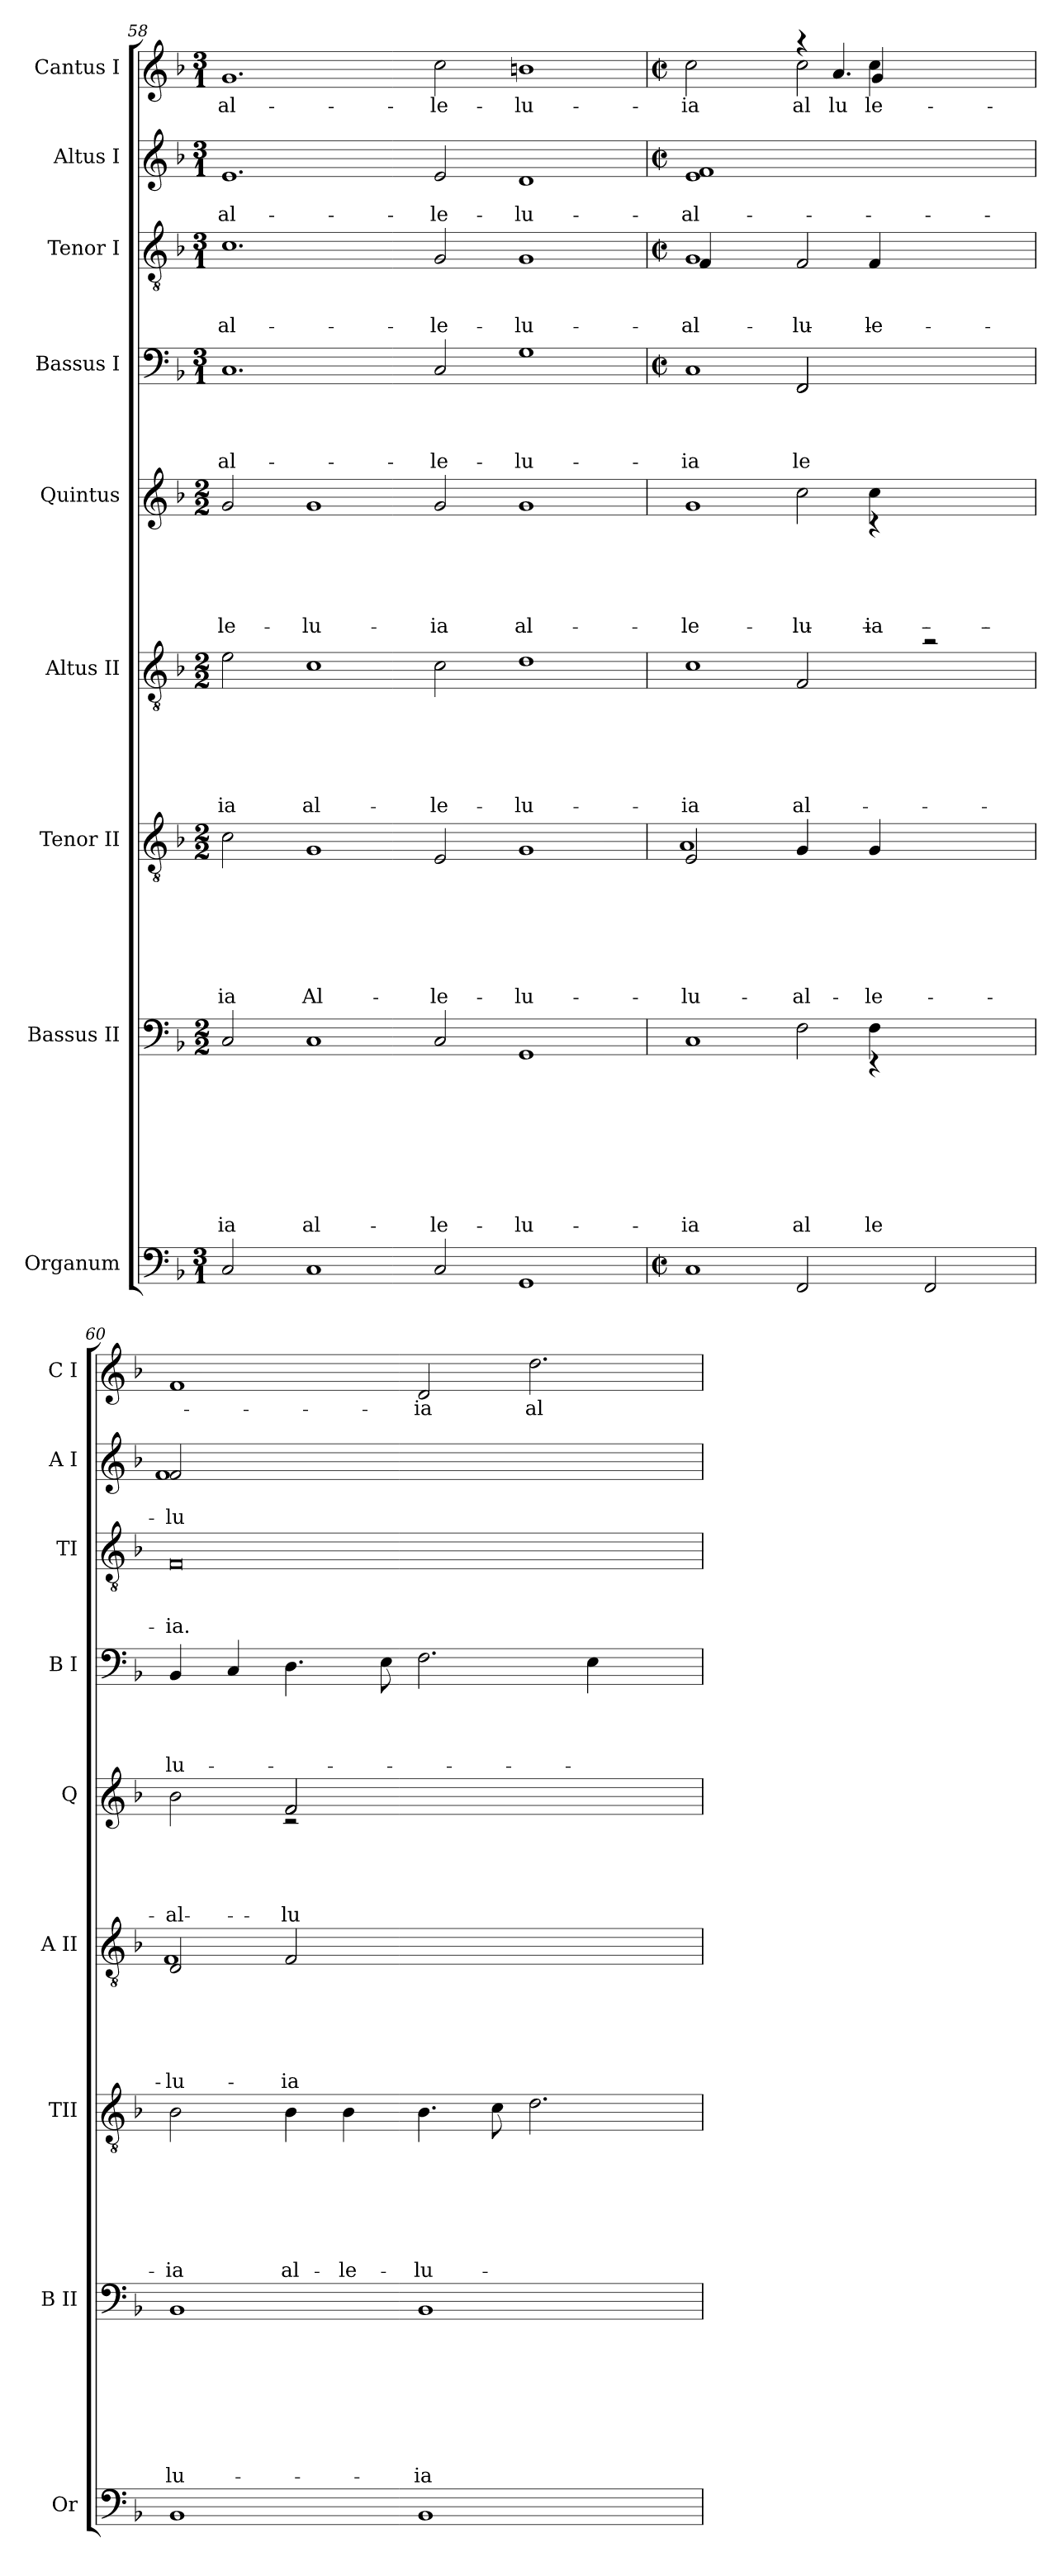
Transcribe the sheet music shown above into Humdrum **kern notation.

**kern	**kern	**text	**text	**text	**text	**text	**text	**text	**text	**kern	**text	**text	**text	**text	**text	**text	**text	**kern	**text	**text	**text	**text	**text	**text	**kern	**text	**text	**text	**text	**text	**kern	**text	**text	**text	**text	**kern	**text	**text	**text	**kern	**text	**text	**kern	**text
*part9	*part8	*part8	*part8	*part8	*part8	*part8	*part8	*part8	*part8	*part7	*part7	*part7	*part7	*part7	*part7	*part7	*part7	*part6	*part6	*part6	*part6	*part6	*part6	*part6	*part5	*part5	*part5	*part5	*part5	*part5	*part4	*part4	*part4	*part4	*part4	*part3	*part3	*part3	*part3	*part2	*part2	*part2	*part1	*part1
*staff9	*staff8	*staff8	*staff8	*staff8	*staff8	*staff8	*staff8	*staff8	*staff8	*staff7	*staff7	*staff7	*staff7	*staff7	*staff7	*staff7	*staff7	*staff6	*staff6	*staff6	*staff6	*staff6	*staff6	*staff6	*staff5	*staff5	*staff5	*staff5	*staff5	*staff5	*staff4	*staff4	*staff4	*staff4	*staff4	*staff3	*staff3	*staff3	*staff3	*staff2	*staff2	*staff2	*staff1	*staff1
*I"Organum	*I"Bassus II	*	*	*	*	*	*	*	*	*I"Tenor II	*	*	*	*	*	*	*	*I"Altus II	*	*	*	*	*	*	*I"Quintus	*	*	*	*	*	*I"Bassus I	*	*	*	*	*I"Tenor I	*	*	*	*I"Altus I	*	*	*I"Cantus I	*
*I'Or	*I'B II	*	*	*	*	*	*	*	*	*I'TII	*	*	*	*	*	*	*	*I'A II	*	*	*	*	*	*	*I'Q	*	*	*	*	*	*I'B I	*	*	*	*	*I'TI	*	*	*	*I'A I	*	*	*I'C I	*
*clefF4	*clefF4	*	*	*	*	*	*	*	*	*clefGv2	*	*	*	*	*	*	*	*clefGv2	*	*	*	*	*	*	*clefG2	*	*	*	*	*	*clefF4	*	*	*	*	*clefGv2	*	*	*	*clefG2	*	*	*clefG2	*
*k[b-]	*k[b-]	*	*	*	*	*	*	*	*	*k[b-]	*	*	*	*	*	*	*	*k[b-]	*	*	*	*	*	*	*k[b-]	*	*	*	*	*	*k[b-]	*	*	*	*	*k[b-]	*	*	*	*k[b-]	*	*	*k[b-]	*
*F:	*F:	*	*	*	*	*	*	*	*	*F:	*	*	*	*	*	*	*	*F:	*	*	*	*	*	*	*F:	*	*	*	*	*	*F:	*	*	*	*	*F:	*	*	*	*F:	*	*	*F:	*
*M3/1	*M2/2	*	*	*	*	*	*	*	*	*M2/2	*	*	*	*	*	*	*	*M2/2	*	*	*	*	*	*	*M2/2	*	*	*	*	*	*M3/1	*	*	*	*	*M3/1	*	*	*	*M3/1	*	*	*M3/1	*
=58	=58	=58	=58	=58	=58	=58	=58	=58	=58	=58	=58	=58	=58	=58	=58	=58	=58	=58	=58	=58	=58	=58	=58	=58	=58	=58	=58	=58	=58	=58	=58	=58	=58	=58	=58	=58	=58	=58	=58	=58	=58	=58	=58	=58
!	!	!	!	!	!	!	!	!	!LO:LY:b	!	!	!	!	!	!	!	!LO:LY:b	!	!	!	!	!	!	!LO:LY:b	!	!	!	!	!	!LO:LY:b	!	!	!	!	!LO:LY:b:rj	!	!	!	!LO:LY:b:rj	!	!	!LO:LY:b:rj	!	!LO:LY:b:rj
2C/	2C/	.	.	.	.	.	.	.	-ia	2c\	.	.	.	.	.	.	-ia	2e\	.	.	.	.	.	-ia	2g/	.	.	.	.	-le-	1.C	.	.	.	al-	1.c	.	.	al-	1.e	.	al-	1.g	al-
!	!	!	!	!	!	!	!	!	!LO:LY:b	!	!	!	!	!	!	!	!LO:LY:b	!	!	!	!	!	!	!LO:LY:b:rj	!	!	!	!	!	!LO:LY:b:rj	!	!	!	!	!	!	!	!	!	!	!	!	!	!
1C	1C	.	.	.	.	.	.	.	al-	1G	.	.	.	.	.	.	Al-	1c	.	.	.	.	.	al-	1g	.	.	.	.	-lu-	.	.	.	.	.	.	.	.	.	.	.	.	.	.
!	!	!	!	!	!	!	!	!	!LO:LY:b	!	!	!	!	!	!	!	!LO:LY:b	!	!	!	!	!	!	!LO:LY:b	!	!	!	!	!	!LO:LY:b	!	!	!	!	!LO:LY:b	!	!	!	!LO:LY:b	!	!	!LO:LY:b	!	!LO:LY:b
2C/	2C/	.	.	.	.	.	.	.	-le-	2E/	.	.	.	.	.	.	-le-	2c\	.	.	.	.	.	-le-	2g/	.	.	.	.	-ia	2C/	.	.	.	-le-	2G/	.	.	-le-	2e/	.	-le-	2cc\	-le-
!	!	!	!	!	!	!	!	!	!LO:LY:b	!	!	!	!	!	!	!	!LO:LY:b	!	!	!	!	!	!	!LO:LY:b:rj	!	!	!	!	!	!LO:LY:b:rj	!	!	!	!	!LO:LY:b:rj	!	!	!	!LO:LY:b:rj	!	!	!LO:LY:b:rj	!	!LO:LY:b:rj
1GG	1GG	.	.	.	.	.	.	.	-lu-	1G	.	.	.	.	.	.	-lu-	1d	.	.	.	.	.	-lu-	1g	.	.	.	.	al-	1G	.	.	.	-lu-	1G	.	.	-lu-	1d	.	-lu-	1bn	-lu-
!!LO:PB:g=z
=59	=59	=59	=59	=59	=59	=59	=59	=59	=59	=59	=59	=59	=59	=59	=59	=59	=59	=59	=59	=59	=59	=59	=59	=59	=59	=59	=59	=59	=59	=59	=59	=59	=59	=59	=59	=59	=59	=59	=59	=59	=59	=59	=59	=59
*M2/2	*	*	*	*	*	*	*	*	*	*	*	*	*	*	*	*	*	*	*	*	*	*	*	*	*	*	*	*	*	*	*M2/2	*	*	*	*	*M2/2	*	*	*	*M2/2	*	*	*M2/2	*
*met(c|)	*	*	*	*	*	*	*	*	*	*	*	*	*	*	*	*	*	*	*	*	*	*	*	*	*	*	*	*	*	*	*met(c|)	*	*	*	*	*met(c|)	*	*	*	*met(c|)	*	*	*met(c|)	*
*^	*	*	*	*	*	*	*	*	*	*	*	*	*	*	*	*	*	*	*	*	*	*	*	*	*	*	*	*	*	*	*	*	*	*	*	*	*	*	*	*	*	*	*	*
*	*^	*	*	*	*	*	*	*	*	*	*	*	*	*	*	*	*	*	*	*	*	*	*	*	*	*	*	*	*	*	*	*	*	*	*	*	*	*	*	*	*	*	*	*	*
!	!	!	!	!	!	!	!	!	!	!	!LO:LY:b	!	!	!	!	!	!	!	!LO:LY:b	!	!	!	!	!	!	!	!	!	!	!	!	!	!	!	!	!	!	!	!	!	!	!	!	!	!	!
*	*	*	*^	*	*	*	*	*	*	*	*	*^	*	*	*	*	*	*	*	*	*	*	*	*	*	*	*	*	*	*	*	*	*	*	*	*	*	*	*	*	*	*	*	*	*	*
*	*	*	*	*^	*	*	*	*	*	*	*	*	*	*	*	*	*	*	*	*	*	*	*	*	*	*	*	*	*	*	*	*	*	*	*	*	*	*	*	*	*	*	*	*	*	*	*	*
*	*	*	*	*	*^	*	*	*	*	*	*	*	*	*	*	*	*	*	*	*	*	*	*	*	*	*	*	*	*	*	*	*	*	*	*	*	*	*	*	*	*	*	*	*	*	*	*	*	*
!	!	!	!	!	!	!	!	!	!	!	!	!	!	!	!	!	!	!	!	!	!	!	!LO:LY:b:rj	!	!	!	!	!	!	!LO:LY:b	!	!	!	!	!	!LO:LY:b	!	!	!	!	!LO:LY:b	!	!	!	!LO:LY:b	!	!	!	!	!
*	*	*	*	*	*	*	*	*	*	*	*	*	*	*	*	*	*	*	*	*	*	*	*	*^	*	*	*	*	*	*	*^	*	*	*	*	*	*^	*	*	*	*	*^	*	*	*	*	*	*	*	*
*	*	*	*	*	*	*	*	*	*	*	*	*	*	*	*	*	*	*	*	*	*	*	*	*	*	*	*	*	*	*	*	*	*^	*	*	*	*	*	*	*^	*	*	*	*	*	*	*	*	*	*	*	*	*	*
*	*	*	*	*	*	*	*	*	*	*	*	*	*	*	*	*	*	*	*	*	*	*	*	*	*	*	*	*	*	*	*	*	*	*^	*	*	*	*	*	*	*	*	*	*	*	*	*	*	*	*	*	*	*	*	*	*
!	!	!	!	!	!	!	!	!	!	!	!	!	!	!	!	!	!	!	!	!	!	!	!	!	!	!	!	!	!	!	!	!	!	!	!	!	!	!	!	!	!	!	!	!	!	!	!	!	!	!	!	!LO:LY:b	!	!	!LO:LY:b	!	!LO:LY:b
*	*	*	*	*	*	*	*	*	*	*	*	*	*	*	*	*	*	*	*	*	*	*	*	*	*	*	*	*	*	*	*	*	*	*	*	*	*	*	*	*	*	*	*	*	*	*	*	*	*^	*	*	*	*	*	*	*^	*
*	*	*	*	*	*	*	*	*	*	*	*	*	*	*	*	*	*	*	*	*	*	*	*	*	*	*	*	*	*	*	*	*	*	*	*	*	*	*	*	*	*	*	*	*	*	*	*	*	*	*	*	*	*	*	*	*	*	*^	*
*	*	*	*	*	*	*	*	*	*	*	*	*	*	*	*	*	*	*	*	*	*	*	*	*	*	*	*	*	*	*	*	*	*	*	*	*	*	*	*	*	*	*	*	*	*	*	*	*	*	*	*	*	*	*	*	*	*	*	*^	*
4ryy	1C	2ryy	1C	2.ryy	2ryy	2.ryy	.	.	.	.	.	.	.	-ia	2E/	1A	.	.	.	.	.	.	-lu-	1c	2ryy	.	.	.	.	.	-ia	1g	2.ryy	2ryy	2.ryy	.	.	.	.	-le-	1C	2ryy	2ryy	.	.	.	-ia	1G	4F/	2ryy	.	.	al-	1e 1f	.	al-	2cc\	2ryy	2ryy	2.ryy	-ia
1ryy	.	.	.	.	.	.	.	.	.	.	.	.	.	.	.	.	.	.	.	.	.	.	.	.	.	.	.	.	.	.	.	.	.	.	.	.	.	.	.	.	.	.	.	.	.	.	.	.	2ryy	.	.	.	.	.	.	.	.	.	.	.	.
!	!	!	!	!	!	!	!	!	!	!	!	!	!	!LO:LY:b	!	!	!	!	!	!	!	!	!LO:LY:b	!	!	!	!	!	!	!	!LO:LY:b	!	!	!	!	!	!	!	!	!LO:LY:b	!	!	!	!	!	!	!LO:LY:b	!	!	!	!	!	!	!	!	!	!	!	!	!	!
!	!	!	!	!	!	!	!	!	!	!	!	!	!	!	!	!	!	!	!	!	!	!	!	!	!	!	!	!	!	!	!	!	!	!	!	!	!	!	!	!	!	!	!	!	!	!	!LO:LY:b	!	!	!	!	!	!LO:LY:b	!	!	!	!	!	!	!	!LO:LY:b
.	.	2FF/	.	.	2F\	.	.	.	.	.	.	.	.	al-	4G/	.	.	.	.	.	.	.	al-	.	2F/	.	.	.	.	.	al-	.	.	2cc\	.	.	.	.	.	-lu-	.	2FF/	2FF/	.	.	.	-le-	.	.	2F/	.	.	-lu-	.	.	.	4raa	2cc\	8ryy	.	-al-
!	!	!	!	!	!	!	!	!	!	!	!	!	!	!	!	!	!	!	!	!	!	!	!	!	!	!	!	!	!	!	!	!	!	!	!	!	!	!	!	!	!	!	!	!	!	!	!	!	!	!	!	!	!	!	!	!	!	!	!	!	!LO:LY:b
.	.	.	.	.	.	.	.	.	.	.	.	.	.	.	.	.	.	.	.	.	.	.	.	.	.	.	.	.	.	.	.	.	.	.	.	.	.	.	.	.	.	.	.	.	.	.	.	.	.	.	.	.	.	.	.	.	.	.	4.a/	.	-lu-
!	!	!	!	!	!	!	!	!	!	!	!	!	!	!LO:LY:b	!	!	!	!	!	!	!	!	!LO:LY:b	!	!	!	!	!	!	!	!	!	!	!	!	!	!	!	!	!LO:LY:b	!	!	!	!	!	!	!	!	!	!	!	!	!LO:LY:b	!	!	!	!	!	!	!	!LO:LY:b
.	.	.	.	4rEE	.	4F\	.	.	.	.	.	.	.	-le-	4G/	.	.	.	.	.	.	.	-le-	.	.	.	.	.	.	.	.	.	4rc	.	4cc\	.	.	.	.	-ia	.	.	.	.	.	.	.	.	4F/	.	.	.	-le-	.	.	.	4cc\	.	.	4g/	le-
.	2FF/	2ryy	2ryy	2ryy	2ryy	2ryy	.	.	.	.	.	.	.	.	2ryy	2ryy	.	.	.	.	.	.	.	2ra	2ryy	.	.	.	.	.	.	2ryy	2ryy	2ryy	2ryy	.	.	.	.	.	2ryy	2ryy	2ryy	.	.	.	.	2ryy	2ryy	2ryy	.	.	.	2ryy	.	.	2ryy	2ryy	2ryy	2ryy	.
4ryy	.	.	.	.	.	.	.	.	.	.	.	.	.	.	.	.	.	.	.	.	.	.	.	.	.	.	.	.	.	.	.	.	.	.	.	.	.	.	.	.	.	.	.	.	.	.	.	.	.	.	.	.	.	.	.	.	.	.	.	.	.
*v	*v	*v	*	*	*	*	*	*	*	*	*	*	*	*	*v	*v	*	*	*	*	*	*	*	*	*	*	*	*	*	*	*	*v	*v	*v	*v	*	*	*	*	*	*v	*v	*v	*	*	*	*	*v	*v	*v	*	*	*	*	*	*	*v	*v	*v	*v	*
*	*v	*v	*v	*v	*	*	*	*	*	*	*	*	*	*	*	*	*	*	*	*	*	*	*	*	*	*	*	*	*	*	*	*	*	*	*	*	*	*	*	*	*	*	*	*	*	*	*	*
=60	=60	=60	=60	=60	=60	=60	=60	=60	=60	=60	=60	=60	=60	=60	=60	=60	=60	=60	=60	=60	=60	=60	=60	=60	=60	=60	=60	=60	=60	=60	=60	=60	=60	=60	=60	=60	=60	=60	=60	=60	=60	=60	=60	=60	=60
!	!	!	!	!	!	!	!	!	!LO:LY:b:rj	!	!	!	!	!	!	!	!LO:LY:b	!	!	!	!	!	!	!	!LO:LY:b	!	!	!	!	!	!	!	!	!	!	!	!	!	!	!	!	!	!	!	!
!	!	!	!	!	!	!	!	!	!	!	!	!	!	!	!	!	!	!	!	!	!	!	!	!	!LO:LY:b:rj	!	!	!	!	!	!LO:LY:b	!	!	!	!	!LO:LY:b	!	!	!	!LO:LY:b:rj	!	!	!LO:LY:b	!	!
*	*	*	*	*	*	*	*	*	*	*	*	*	*	*	*	*	*	*	*	*	*	*	*	*	*	*^	*	*	*	*	*	*	*	*	*	*	*	*	*	*	*^	*	*	*	*
*	*	*	*	*	*	*	*	*	*	*	*	*	*	*	*	*	*	*	*	*	*	*	*	*	*	*	*^	*	*	*	*	*	*	*	*	*	*	*	*	*	*	*	*	*	*	*	*
!	!	!	!	!	!	!	!	!	!	!	!	!	!	!	!	!	!	!	!	!	!	!	!	!	!	!	!	!	!	!	!	!	!	!	!	!	!	!	!	!	!	!	!	!	!	!LO:LY:b:rj	!	!
1BB-	1BB-	.	.	.	.	.	.	.	-lu-	2B-\	.	.	.	.	.	.	-ia	2D/	1F	.	.	.	.	.	lu-	2b-\	2ryy	2ryy	.	.	.	.	al-	4BB-/	.	.	.	-lu-	0F	.	.	-ia.	2f/	1f	.	-lu-	1f	.
.	.	.	.	.	.	.	.	.	.	.	.	.	.	.	.	.	.	.	.	.	.	.	.	.	.	.	.	.	.	.	.	.	.	4C/	.	.	.	.	.	.	.	.	.	.	.	.	.	.
!	!	!	!	!	!	!	!	!	!	!	!	!	!	!	!	!	!LO:LY:b	!	!	!	!	!	!	!	!LO:LY:b	!	!	!	!	!	!	!	!LO:LY:b	!	!	!	!	!	!	!	!	!	!	!	!	!	!	!
!	!	!	!	!	!	!	!	!	!	!	!	!	!	!	!	!	!	!	!	!	!	!	!	!	!	!	!	!	!	!	!	!	!LO:LY:b	!	!	!	!	!	!	!	!	!	!	!	!	!	!	!
.	.	.	.	.	.	.	.	.	.	4B-\	.	.	.	.	.	.	al-	2F/	.	.	.	.	.	.	-ia	2f/	2rc	2f/	.	.	.	.	-lu-	4.D\	.	.	.	.	.	.	.	.	1ryy	.	.	.	.	.
!	!	!	!	!	!	!	!	!	!	!	!	!	!	!	!	!	!LO:LY:b	!	!	!	!	!	!	!	!	!	!	!	!	!	!	!	!	!	!	!	!	!	!	!	!	!	!	!	!	!	!	!
.	.	.	.	.	.	.	.	.	.	4B-\	.	.	.	.	.	.	-le-	.	.	.	.	.	.	.	.	.	.	.	.	.	.	.	.	.	.	.	.	.	.	.	.	.	.	.	.	.	.	.
.	.	.	.	.	.	.	.	.	.	.	.	.	.	.	.	.	.	.	.	.	.	.	.	.	.	.	.	.	.	.	.	.	.	8E\	.	.	.	.	.	.	.	.	.	.	.	.	.	.
!	!	!	!	!	!	!	!	!	!LO:LY:b	!	!	!	!	!	!	!	!LO:LY:b	!	!	!	!	!	!	!	!	!	!	!	!	!	!	!	!	!	!	!	!	!	!	!	!	!	!	!	!	!	!	!LO:LY:b
1BB-	1BB-	.	.	.	.	.	.	.	-ia	4.B-\	.	.	.	.	.	.	-lu-	1ryy	1ryy	.	.	.	.	.	.	1ryy	1ryy	1ryy	.	.	.	.	.	2.F\	.	.	.	.	.	.	.	.	.	1ryy	.	.	2d/	-ia
.	.	.	.	.	.	.	.	.	.	8c\	.	.	.	.	.	.	.	.	.	.	.	.	.	.	.	.	.	.	.	.	.	.	.	.	.	.	.	.	.	.	.	.	.	.	.	.	.	.
!	!	!	!	!	!	!	!	!	!	!	!	!	!	!	!	!	!	!	!	!	!	!	!	!	!	!	!	!	!	!	!	!	!	!	!	!	!	!	!	!	!	!	!	!	!	!	!	!LO:LY:b
.	.	.	.	.	.	.	.	.	.	2.d\	.	.	.	.	.	.	.	.	.	.	.	.	.	.	.	.	.	.	.	.	.	.	.	.	.	.	.	.	.	.	.	.	4ryy	.	.	.	2.dd\	al-
.	.	.	.	.	.	.	.	.	.	.	.	.	.	.	.	.	.	.	.	.	.	.	.	.	.	.	.	.	.	.	.	.	.	4E\	.	.	.	.	.	.	.	.	2ryy	.	.	.	.	.
4ryy	4ryy	.	.	.	.	.	.	.	.	.	.	.	.	.	.	.	.	4ryy	4ryy	.	.	.	.	.	.	4ryy	4ryy	4ryy	.	.	.	.	.	4ryy	.	.	.	.	4ryy	.	.	.	.	4ryy	.	.	.	.
*	*	*	*	*	*	*	*	*	*	*	*	*	*	*	*	*	*	*v	*v	*	*	*	*	*	*	*	*	*	*	*	*	*	*	*	*	*	*	*	*	*	*	*	*v	*v	*	*	*	*
*	*	*	*	*	*	*	*	*	*	*	*	*	*	*	*	*	*	*	*	*	*	*	*	*	*v	*v	*v	*	*	*	*	*	*	*	*	*	*	*	*	*	*	*	*	*	*	*
=	=	=	=	=	=	=	=	=	=	=	=	=	=	=	=	=	=	=	=	=	=	=	=	=	=	=	=	=	=	=	=	=	=	=	=	=	=	=	=	=	=	=	=	=
*-	*-	*-	*-	*-	*-	*-	*-	*-	*-	*-	*-	*-	*-	*-	*-	*-	*-	*-	*-	*-	*-	*-	*-	*-	*-	*-	*-	*-	*-	*-	*-	*-	*-	*-	*-	*-	*-	*-	*-	*-	*-	*-	*-	*-
